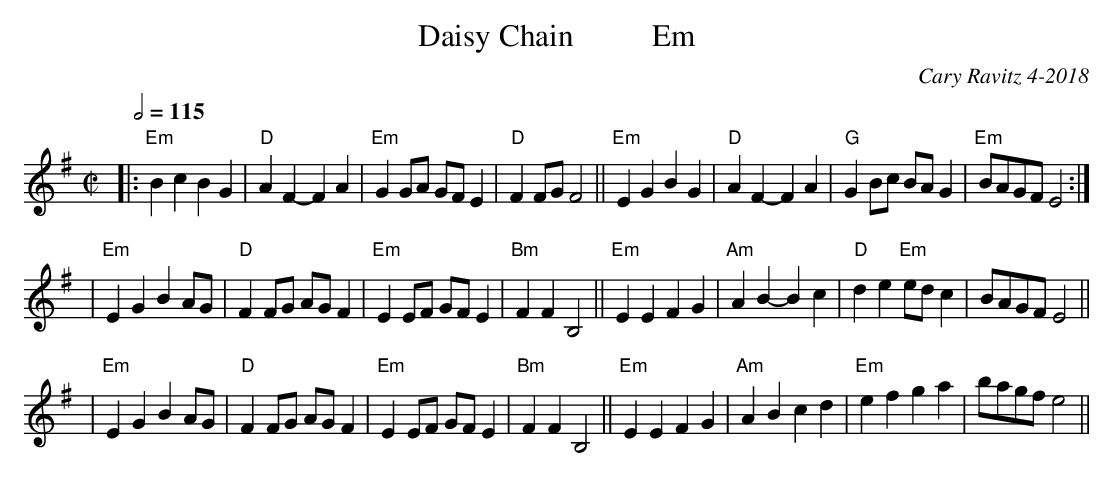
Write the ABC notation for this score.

X:1
T: Daisy Chain          Em
C: Cary Ravitz 4-2018
M: C|
L: 1/8
Q: 1/2=115
K: Em
|:"Em" B2 c2 B2 G2 | "D"A2 F2- F2 A2 | "Em"G2 GA GF E2  | "D"F2 FG F4|| "Em"E2 G2 B2 G2 | "D"A2 F2- F2 A2 | "G"G2 Bc BA G2 | "Em"BAGF E4 :|
|"Em" E2 G2 B2 AG | "D"F2 FG AG F2 | "Em" E2 EF GF E2 | "Bm"F2 F2 B,4|| "Em"E2 E2 F2 G2| "Am"A2 B2- B2 c2 | "D"d2 e2 "Em"ed c2 | BAGF E4 ||
|"Em" E2 G2 B2 AG | "D"F2 FG AG F2 | "Em" E2 EF GF E2 | "Bm"F2 F2 B,4|| "Em"E2 E2 F2 G2| "Am"A2 B2 c2 d2 | "Em"e2 f2 g2 a2 | bagf e4 ||
